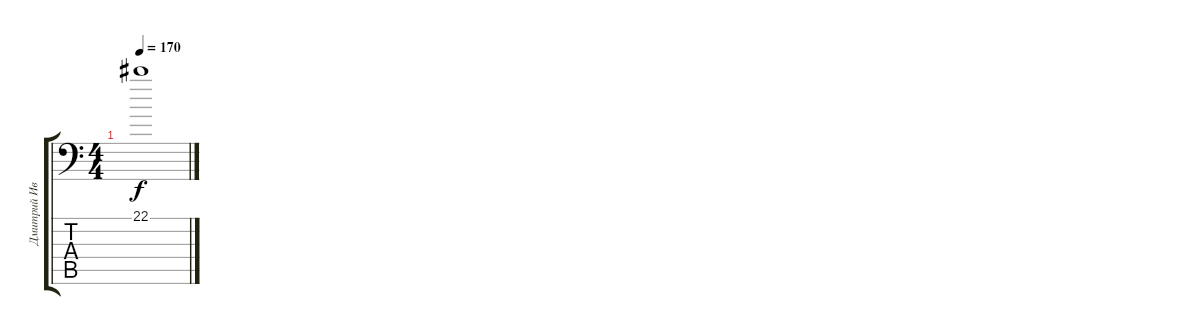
\track ("Дмитрий Иванов/Эффекты" "Дмитрий Ив") {instrument glockenspiel}
\staff {score tabs}
\tuning (Eb4 Bb3 Gb3 Db2 Ab1 Ab0) {hide}
\ts (4 4)
\tempo 170
\clef f4
\ks c
22.1.1{dy f}
